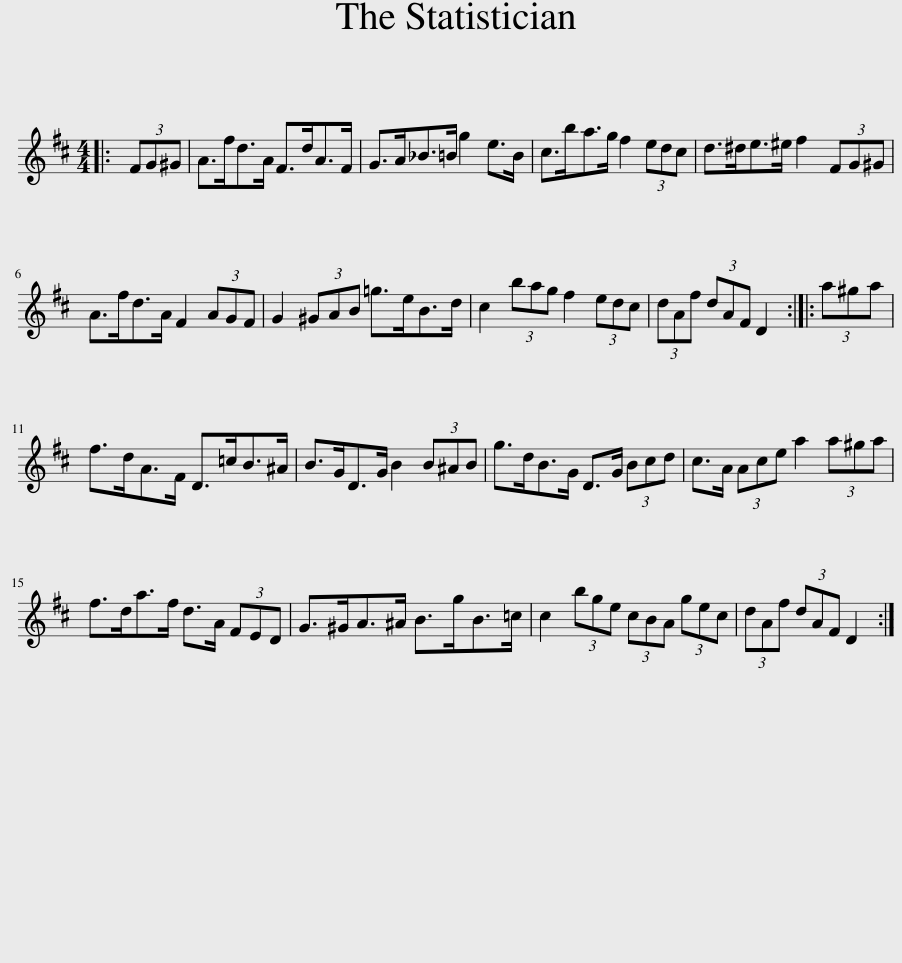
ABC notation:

X:1
L:1/8
M:4/4
I:linebreak $
K:D
V:1 treble
V:1
|: (3FG^G | A>fd>A F>dA>F | G>A_B>=B g2 e>B | c>ba>g f2 (3edc | d>^de>^e f2 (3FG^G |$ %5
 A>fd>A F2 (3AGF | G2 (3^GAB =g>eB>d | c2 (3bag f2 (3edc | (3dAf (3dAF D2 :: (3a^ga |$ %10
 f>dA>F D>=cB>^A | B>GD>G B2 (3B^AB | g>dB>G D>G (3Bcd | c>A (3Ace a2 (3a^ga |$ f>da>f d>A (3FED | %15
 G>^GA>^A B>gB>=c | c2 (3bge (3cBA (3gec | (3dAf (3dAF D2 :| %18
